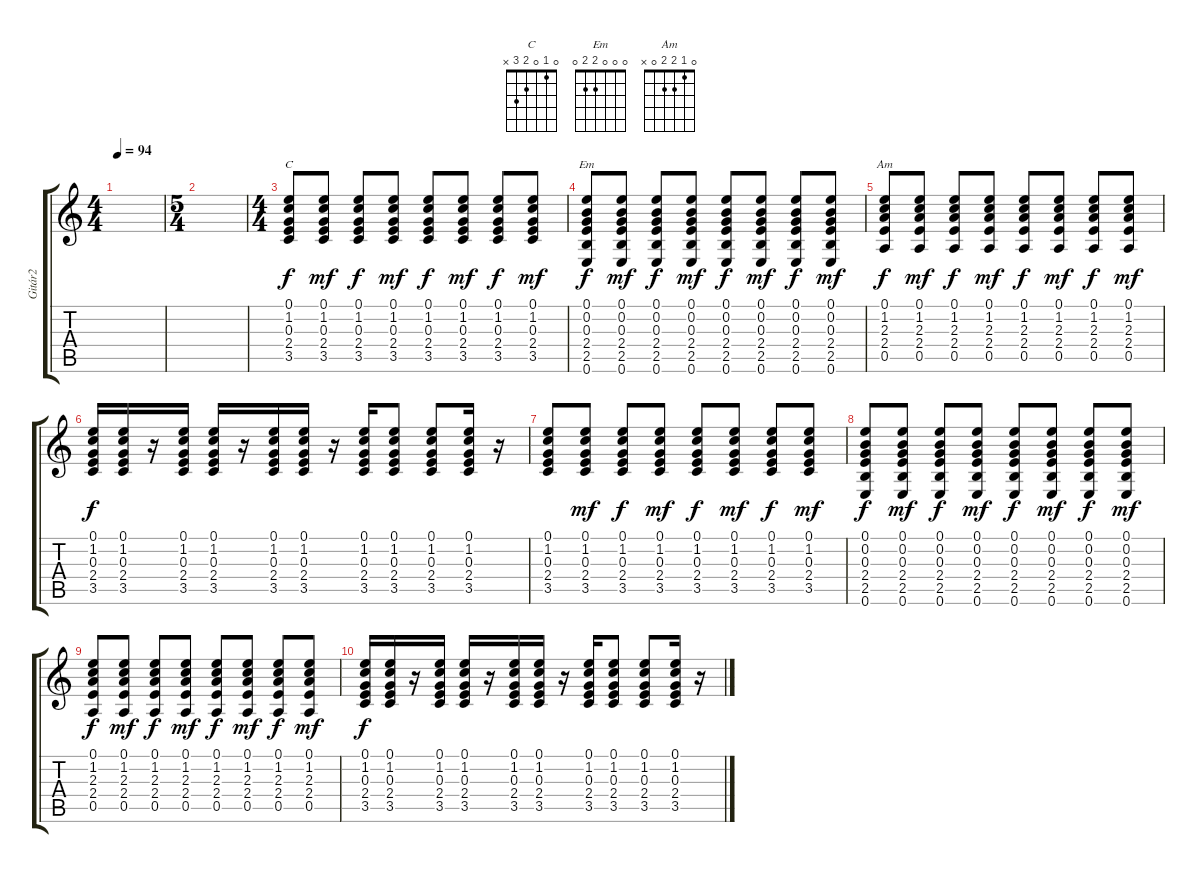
\track ("Gitár2" "Gitár2") {instrument distortionguitar}
\staff {score tabs}
\tuning (E4 B3 G3 D3 A2 E2) {hide}
\chord ("C" 0 1 0 2 3 x)
\chord ("Em" 0 0 0 2 2 0)
\chord ("Am" 0 1 2 2 0 x)
\ts (4 4)
\tempo 94
\clef g2
\ks c
|
\ts (5 4)
|
\ts (4 4)
(0.1 1.2 0.3 2.4 3.5).8{ch "C"} (0.1 1.2 0.3 2.4 3.5).8{dy mf} (0.1 1.2 0.3 2.4 3.5).8{dy f} (0.1 1.2 0.3 2.4 3.5).8{dy mf} (0.1 1.2 0.3 2.4 3.5).8{dy f} (0.1 1.2 0.3 2.4 3.5).8{dy mf} (0.1 1.2 0.3 2.4 3.5).8{dy f} (0.1 1.2 0.3 2.4 3.5).8{dy mf} |
(0.1 0.2 0.3 2.4 2.5 0.6).8{ch "Em" dy f} (0.1 0.2 0.3 2.4 2.5 0.6).8{dy mf} (0.1 0.2 0.3 2.4 2.5 0.6).8{dy f} (0.1 0.2 0.3 2.4 2.5 0.6).8{dy mf} (0.1 0.2 0.3 2.4 2.5 0.6).8{dy f} (0.1 0.2 0.3 2.4 2.5 0.6).8{dy mf} (0.1 0.2 0.3 2.4 2.5 0.6).8{dy f} (0.1 0.2 0.3 2.4 2.5 0.6).8{dy mf} |
(0.1 1.2 2.3 2.4 0.5).8{ch "Am" dy f} (0.1 1.2 2.3 2.4 0.5).8{dy mf} (0.1 1.2 2.3 2.4 0.5).8{dy f} (0.1 1.2 2.3 2.4 0.5).8{dy mf} (0.1 1.2 2.3 2.4 0.5).8{dy f} (0.1 1.2 2.3 2.4 0.5).8{dy mf} (0.1 1.2 2.3 2.4 0.5).8{dy f} (0.1 1.2 2.3 2.4 0.5).8{dy mf} |
(0.1 1.2 0.3 2.4 3.5).16{dy f} (0.1 1.2 0.3 2.4 3.5).16 r.16 (0.1 1.2 0.3 2.4 3.5).16 (0.1 1.2 0.3 2.4 3.5).16 r.16 (0.1 1.2 0.3 2.4 3.5).16 (0.1 1.2 0.3 2.4 3.5).16 r.16 (0.1 1.2 0.3 2.4 3.5).16 (0.1 1.2 0.3 2.4 3.5).8 (0.1 1.2 0.3 2.4 3.5).8 (0.1 1.2 0.3 2.4 3.5).16 r.16 |
(0.1 1.2 0.3 2.4 3.5).8 (0.1 1.2 0.3 2.4 3.5).8{dy mf} (0.1 1.2 0.3 2.4 3.5).8{dy f} (0.1 1.2 0.3 2.4 3.5).8{dy mf} (0.1 1.2 0.3 2.4 3.5).8{dy f} (0.1 1.2 0.3 2.4 3.5).8{dy mf} (0.1 1.2 0.3 2.4 3.5).8{dy f} (0.1 1.2 0.3 2.4 3.5).8{dy mf} |
(0.1 0.2 0.3 2.4 2.5 0.6).8{dy f} (0.1 0.2 0.3 2.4 2.5 0.6).8{dy mf} (0.1 0.2 0.3 2.4 2.5 0.6).8{dy f} (0.1 0.2 0.3 2.4 2.5 0.6).8{dy mf} (0.1 0.2 0.3 2.4 2.5 0.6).8{dy f} (0.1 0.2 0.3 2.4 2.5 0.6).8{dy mf} (0.1 0.2 0.3 2.4 2.5 0.6).8{dy f} (0.1 0.2 0.3 2.4 2.5 0.6).8{dy mf} |
(0.1 1.2 2.3 2.4 0.5).8{dy f} (0.1 1.2 2.3 2.4 0.5).8{dy mf} (0.1 1.2 2.3 2.4 0.5).8{dy f} (0.1 1.2 2.3 2.4 0.5).8{dy mf} (0.1 1.2 2.3 2.4 0.5).8{dy f} (0.1 1.2 2.3 2.4 0.5).8{dy mf} (0.1 1.2 2.3 2.4 0.5).8{dy f} (0.1 1.2 2.3 2.4 0.5).8{dy mf} |
(0.1 1.2 0.3 2.4 3.5).16{dy f} (0.1 1.2 0.3 2.4 3.5).16 r.16 (0.1 1.2 0.3 2.4 3.5).16 (0.1 1.2 0.3 2.4 3.5).16 r.16 (0.1 1.2 0.3 2.4 3.5).16 (0.1 1.2 0.3 2.4 3.5).16 r.16 (0.1 1.2 0.3 2.4 3.5).16 (0.1 1.2 0.3 2.4 3.5).8 (0.1 1.2 0.3 2.4 3.5).8 (0.1 1.2 0.3 2.4 3.5).16 r.16
